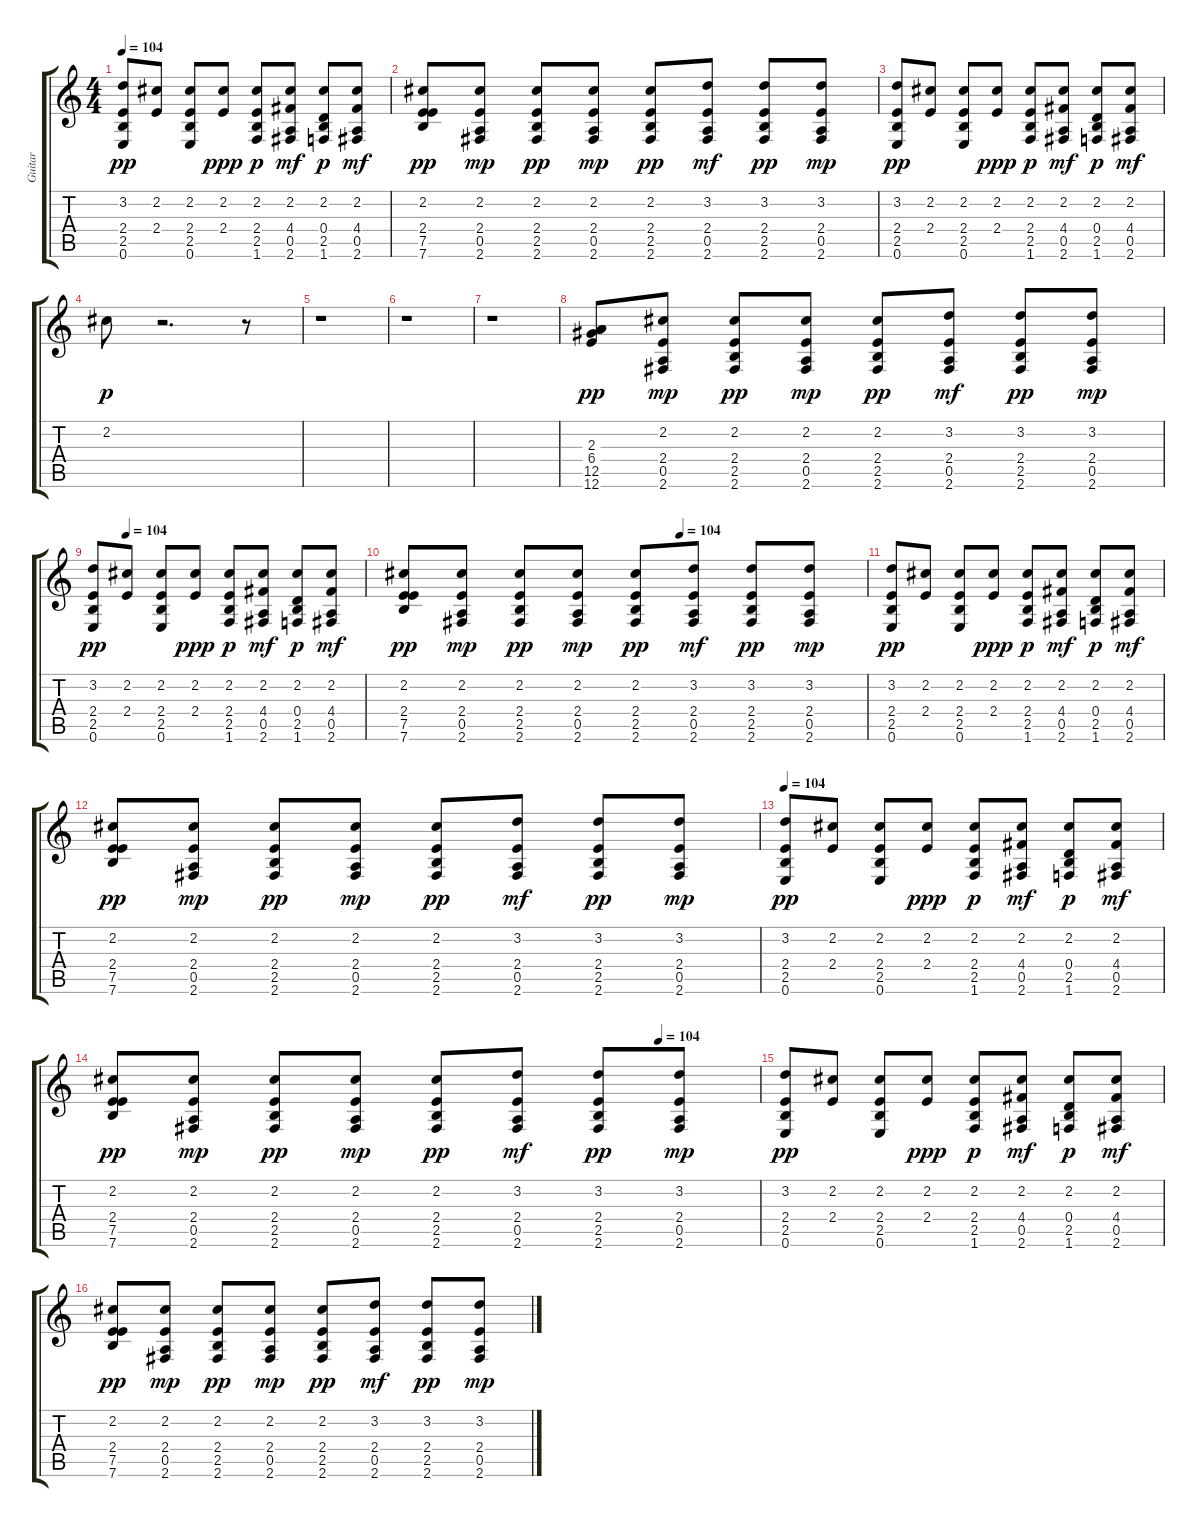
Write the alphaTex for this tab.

\track ("Guitar" "Guitar") {instrument acousticguitarnylon}
\staff {score tabs}
\tuning (E4 B3 G3 D3 A2 E2) {hide}
\ts (4 4)
\tempo 104
\clef g2
\ks c
(3.2 2.4 2.5 0.6).8{dy pp} (2.2 2.4).8 (2.2 2.4 2.5 0.6).8 (2.2 2.4).8{dy ppp} (2.2 2.4 2.5 1.6).8{dy p} (2.2 4.4 0.5 2.6).8{dy mf} (2.2 0.4 2.5 1.6).8{dy p} (2.2 4.4 0.5 2.6).8{dy mf} |
(2.2 2.4 7.5 7.6).8{dy pp} (2.2 2.4 0.5 2.6).8{dy mp} (2.2 2.4 2.5 2.6).8{dy pp} (2.2 2.4 0.5 2.6).8{dy mp} (2.2 2.4 2.5 2.6).8{dy pp} (3.2 2.4 0.5 2.6).8{dy mf} (3.2 2.4 2.5 2.6).8{dy pp} (3.2 2.4 0.5 2.6).8{dy mp} |
(3.2 2.4 2.5 0.6).8{dy pp} (2.2 2.4).8 (2.2 2.4 2.5 0.6).8 (2.2 2.4).8{dy ppp} (2.2 2.4 2.5 1.6).8{dy p} (2.2 4.4 0.5 2.6).8{dy mf} (2.2 0.4 2.5 1.6).8{dy p} (2.2 4.4 0.5 2.6).8{dy mf} |
2.2.8{dy p} r.2{d} r.8 |
r.1 |
r.1 |
r.1 |
(2.3 6.4 12.5 12.6).8{dy pp} (2.2 2.4 0.5 2.6).8{dy mp} (2.2 2.4 2.5 2.6).8{dy pp} (2.2 2.4 0.5 2.6).8{dy mp} (2.2 2.4 2.5 2.6).8{dy pp} (3.2 2.4 0.5 2.6).8{dy mf} (3.2 2.4 2.5 2.6).8{dy pp} (3.2 2.4 0.5 2.6).8{dy mp} |
\tempo (104 0.125)
(3.2 2.4 2.5 0.6).8{dy pp} (2.2 2.4).8 (2.2 2.4 2.5 0.6).8 (2.2 2.4).8{dy ppp} (2.2 2.4 2.5 1.6).8{dy p} (2.2 4.4 0.5 2.6).8{dy mf} (2.2 0.4 2.5 1.6).8{dy p} (2.2 4.4 0.5 2.6).8{dy mf} |
\tempo (104 0.59375)
(2.2 2.4 7.5 7.6).8{dy pp} (2.2 2.4 0.5 2.6).8{dy mp} (2.2 2.4 2.5 2.6).8{dy pp} (2.2 2.4 0.5 2.6).8{dy mp} (2.2 2.4 2.5 2.6).8{dy pp} (3.2 2.4 0.5 2.6).8{dy mf} (3.2 2.4 2.5 2.6).8{dy pp} (3.2 2.4 0.5 2.6).8{dy mp} |
(3.2 2.4 2.5 0.6).8{dy pp} (2.2 2.4).8 (2.2 2.4 2.5 0.6).8 (2.2 2.4).8{dy ppp} (2.2 2.4 2.5 1.6).8{dy p} (2.2 4.4 0.5 2.6).8{dy mf} (2.2 0.4 2.5 1.6).8{dy p} (2.2 4.4 0.5 2.6).8{dy mf} |
(2.2 2.4 7.5 7.6).8{dy pp} (2.2 2.4 0.5 2.6).8{dy mp} (2.2 2.4 2.5 2.6).8{dy pp} (2.2 2.4 0.5 2.6).8{dy mp} (2.2 2.4 2.5 2.6).8{dy pp} (3.2 2.4 0.5 2.6).8{dy mf} (3.2 2.4 2.5 2.6).8{dy pp} (3.2 2.4 0.5 2.6).8{dy mp} |
\tempo 104
(3.2 2.4 2.5 0.6).8{dy pp} (2.2 2.4).8 (2.2 2.4 2.5 0.6).8 (2.2 2.4).8{dy ppp} (2.2 2.4 2.5 1.6).8{dy p} (2.2 4.4 0.5 2.6).8{dy mf} (2.2 0.4 2.5 1.6).8{dy p} (2.2 4.4 0.5 2.6).8{dy mf} |
\tempo (104 0.84375)
(2.2 2.4 7.5 7.6).8{dy pp} (2.2 2.4 0.5 2.6).8{dy mp} (2.2 2.4 2.5 2.6).8{dy pp} (2.2 2.4 0.5 2.6).8{dy mp} (2.2 2.4 2.5 2.6).8{dy pp} (3.2 2.4 0.5 2.6).8{dy mf} (3.2 2.4 2.5 2.6).8{dy pp} (3.2 2.4 0.5 2.6).8{dy mp} |
(3.2 2.4 2.5 0.6).8{dy pp} (2.2 2.4).8 (2.2 2.4 2.5 0.6).8 (2.2 2.4).8{dy ppp} (2.2 2.4 2.5 1.6).8{dy p} (2.2 4.4 0.5 2.6).8{dy mf} (2.2 0.4 2.5 1.6).8{dy p} (2.2 4.4 0.5 2.6).8{dy mf} |
(2.2 2.4 7.5 7.6).8{dy pp} (2.2 2.4 0.5 2.6).8{dy mp} (2.2 2.4 2.5 2.6).8{dy pp} (2.2 2.4 0.5 2.6).8{dy mp} (2.2 2.4 2.5 2.6).8{dy pp} (3.2 2.4 0.5 2.6).8{dy mf} (3.2 2.4 2.5 2.6).8{dy pp} (3.2 2.4 0.5 2.6).8{dy mp}
